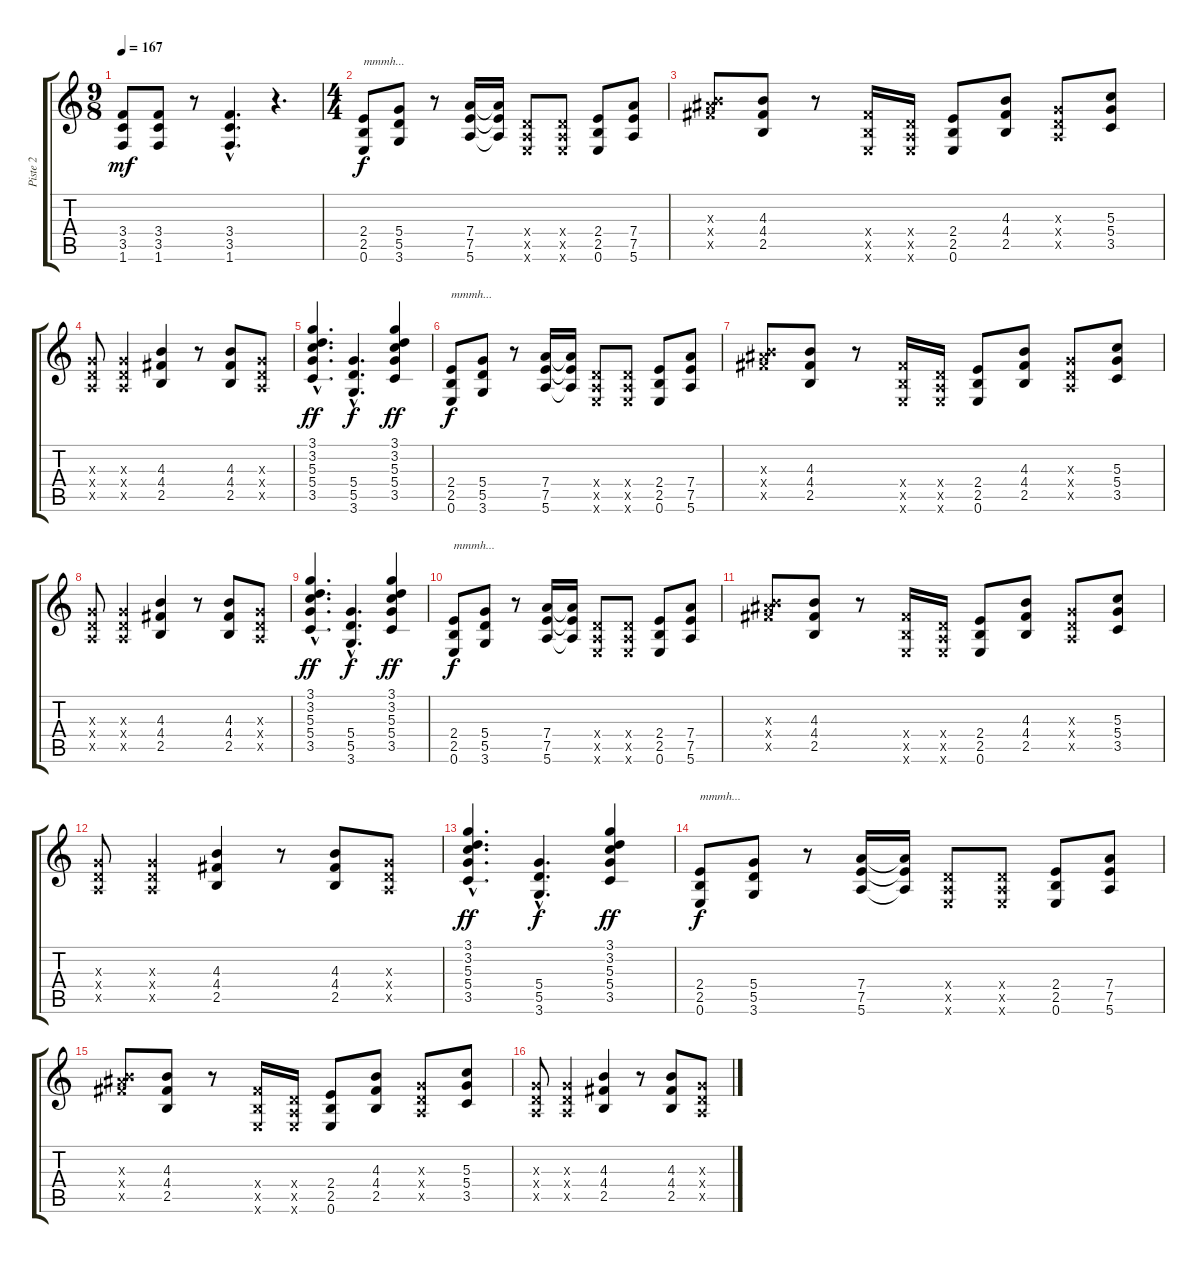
\track ("Piste 2" "Piste 2") {instrument overdrivenguitar}
\staff {score tabs}
\tuning (E4 B3 G3 D3 A2 E2) {hide}
\ts (9 8)
\tempo 167
\clef g2
\ks c
(3.4 3.5 1.6).8{dy mf} (3.4 3.5 1.6).8 r.8 (3.4{hac} 3.5{hac} 1.6{hac}).4{d} r.4{d} |
\ts (4 4)
(2.4 2.5 0.6).8{txt "mmmh..." dy f volume 10} (5.4 5.5 3.6).8 r.8 (7.4 7.5 5.6).16 (7.4{t} 7.5{t} 5.6{t}).16 (0.4{x} 0.5{x} 0.6{x}).8 (0.4{x} 0.5{x} 0.6{x}).8 (2.4 2.5 0.6).8 (7.4 7.5 5.6).8 |
(3.3{x} 9.4{x} 9.5{x}).8 (4.3 4.4 2.5).8 r.8 (4.4{x} 2.5{x} 0.6{x}).16 (0.4{x} 0.5{x} 0.6{x}).16 (2.4 2.5 0.6).8 (4.3 4.4 2.5).8 (0.3{x} 0.4{x} 0.5{x}).8 (5.3 5.4 3.5).8 |
(0.3{x} 0.4{x} 0.5{x}).8 (0.3{x} 0.4{x} 0.5{x}).4 (4.3 4.4 2.5).4 r.8 (4.3 4.4 2.5).8 (0.3{x} 0.4{x} 0.5{x}).8 |
(3.1{hac} 3.2{hac} 5.3{hac} 5.4{hac} 3.5{hac}).4{d dy ff} (5.4{hac} 5.5{hac} 3.6{hac}).4{d dy f} (3.1 3.2 5.3 5.4 3.5).4{dy ff} |
(2.4 2.5 0.6).8{txt "mmmh..." dy f volume 10} (5.4 5.5 3.6).8 r.8 (7.4 7.5 5.6).16 (7.4{t} 7.5{t} 5.6{t}).16 (0.4{x} 0.5{x} 0.6{x}).8 (0.4{x} 0.5{x} 0.6{x}).8 (2.4 2.5 0.6).8 (7.4 7.5 5.6).8 |
(3.3{x} 9.4{x} 9.5{x}).8 (4.3 4.4 2.5).8 r.8 (4.4{x} 2.5{x} 0.6{x}).16 (0.4{x} 0.5{x} 0.6{x}).16 (2.4 2.5 0.6).8 (4.3 4.4 2.5).8 (0.3{x} 0.4{x} 0.5{x}).8 (5.3 5.4 3.5).8 |
(0.3{x} 0.4{x} 0.5{x}).8 (0.3{x} 0.4{x} 0.5{x}).4 (4.3 4.4 2.5).4 r.8 (4.3 4.4 2.5).8 (0.3{x} 0.4{x} 0.5{x}).8 |
(3.1{hac} 3.2{hac} 5.3{hac} 5.4{hac} 3.5{hac}).4{d dy ff} (5.4{hac} 5.5{hac} 3.6{hac}).4{d dy f} (3.1 3.2 5.3 5.4 3.5).4{dy ff} |
(2.4 2.5 0.6).8{txt "mmmh..." dy f volume 10} (5.4 5.5 3.6).8 r.8 (7.4 7.5 5.6).16 (7.4{t} 7.5{t} 5.6{t}).16 (0.4{x} 0.5{x} 0.6{x}).8 (0.4{x} 0.5{x} 0.6{x}).8 (2.4 2.5 0.6).8 (7.4 7.5 5.6).8 |
(3.3{x} 9.4{x} 9.5{x}).8 (4.3 4.4 2.5).8 r.8 (4.4{x} 2.5{x} 0.6{x}).16 (0.4{x} 0.5{x} 0.6{x}).16 (2.4 2.5 0.6).8 (4.3 4.4 2.5).8 (0.3{x} 0.4{x} 0.5{x}).8 (5.3 5.4 3.5).8 |
(0.3{x} 0.4{x} 0.5{x}).8 (0.3{x} 0.4{x} 0.5{x}).4 (4.3 4.4 2.5).4 r.8 (4.3 4.4 2.5).8 (0.3{x} 0.4{x} 0.5{x}).8 |
(3.1{hac} 3.2{hac} 5.3{hac} 5.4{hac} 3.5{hac}).4{d dy ff} (5.4{hac} 5.5{hac} 3.6{hac}).4{d dy f} (3.1 3.2 5.3 5.4 3.5).4{dy ff} |
(2.4 2.5 0.6).8{txt "mmmh..." dy f volume 10} (5.4 5.5 3.6).8 r.8 (7.4 7.5 5.6).16 (7.4{t} 7.5{t} 5.6{t}).16 (0.4{x} 0.5{x} 0.6{x}).8 (0.4{x} 0.5{x} 0.6{x}).8 (2.4 2.5 0.6).8 (7.4 7.5 5.6).8 |
(3.3{x} 9.4{x} 9.5{x}).8 (4.3 4.4 2.5).8 r.8 (4.4{x} 2.5{x} 0.6{x}).16 (0.4{x} 0.5{x} 0.6{x}).16 (2.4 2.5 0.6).8 (4.3 4.4 2.5).8 (0.3{x} 0.4{x} 0.5{x}).8 (5.3 5.4 3.5).8 |
(0.3{x} 0.4{x} 0.5{x}).8 (0.3{x} 0.4{x} 0.5{x}).4 (4.3 4.4 2.5).4 r.8 (4.3 4.4 2.5).8 (0.3{x} 0.4{x} 0.5{x}).8
